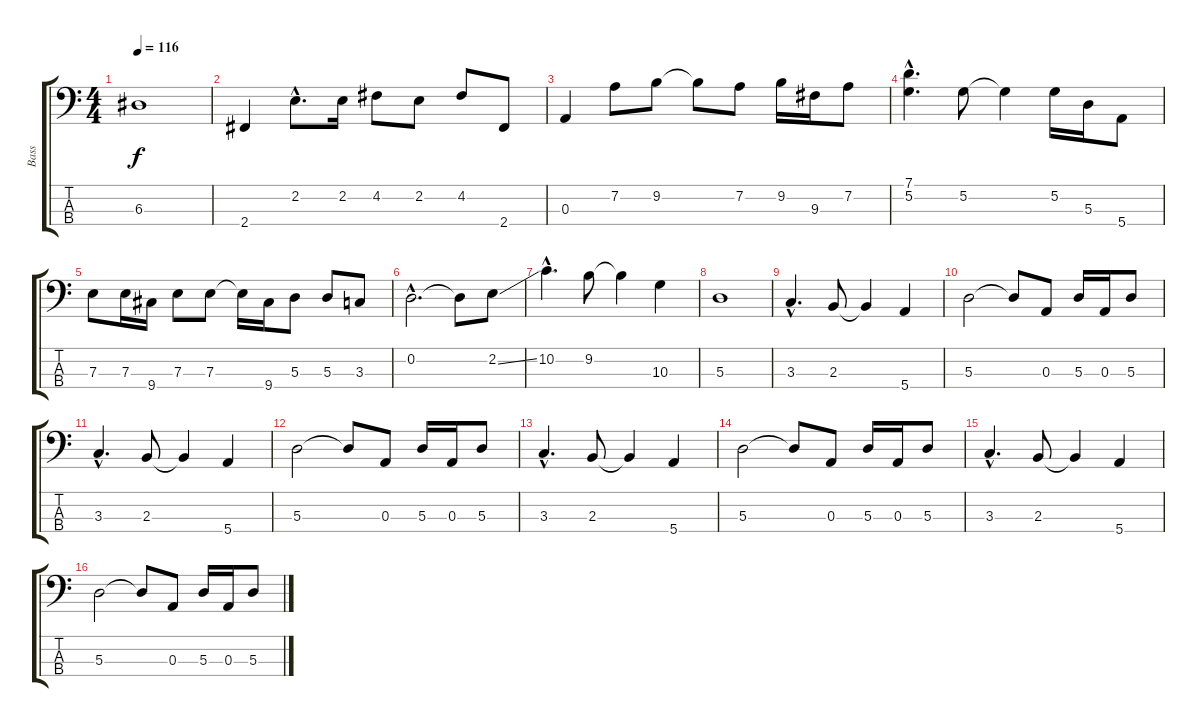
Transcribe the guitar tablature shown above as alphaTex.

\track ("Bass" "Bass") {instrument electricbassfinger}
\staff {score tabs}
\tuning (G2 D2 A1 E1) {hide}
\ts (4 4)
\tempo 116
\clef f4
\ks c
6.3.1{dy f} |
2.4.4 2.2{hac}.8{d} 2.2.16 4.2.8 2.2.8 4.2.8 2.4.8 |
0.3.4 7.2.8 9.2.8 9.2{t}.8 7.2.8 9.2.16 9.3.16 7.2.8 |
(7.1{hac} 5.2{hac}).4{d} 5.2.8 5.2{t}.4 5.2.16 5.3.16 5.4.8 |
7.3.8 7.3.16 9.4.16 7.3.8 7.3.8 7.3{t}.16 9.4.16 5.3.8 5.3.8 3.3.8 |
0.2{hac}.2{d} 0.2{t}.8 2.2{ss}.8 |
10.2{hac}.4{d} 9.2.8 9.2{t}.4 10.3.4 |
5.3.1 |
3.3{hac}.4{d} 2.3.8 2.3{t}.4 5.4.4 |
5.3.2 5.3{t}.8 0.3.8 5.3.16 0.3.16 5.3.8 |
3.3{hac}.4{d} 2.3.8 2.3{t}.4 5.4.4 |
5.3.2 5.3{t}.8 0.3.8 5.3.16 0.3.16 5.3.8 |
3.3{hac}.4{d} 2.3.8 2.3{t}.4 5.4.4 |
5.3.2 5.3{t}.8 0.3.8 5.3.16 0.3.16 5.3.8 |
3.3{hac}.4{d} 2.3.8 2.3{t}.4 5.4.4 |
5.3.2 5.3{t}.8 0.3.8 5.3.16 0.3.16 5.3.8
